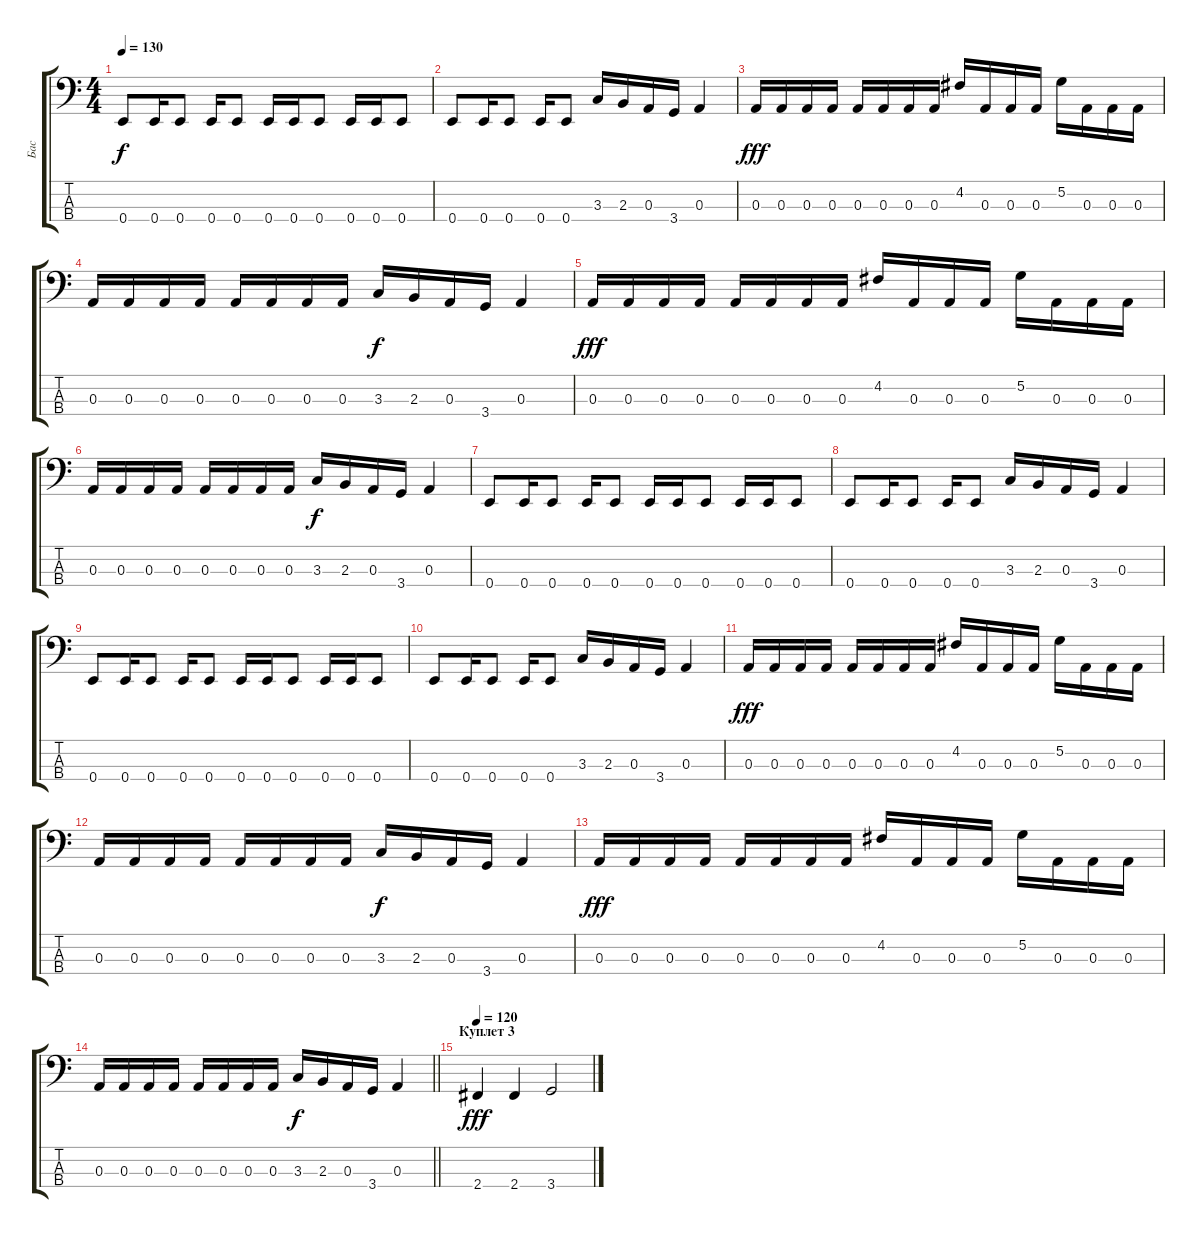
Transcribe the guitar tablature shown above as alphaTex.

\track ("Бас" "Бас") {instrument electricbassfinger}
\staff {score tabs}
\tuning (G2 D2 A1 E1) {hide}
\ts (4 4)
\tempo 130
\clef f4
\ks c
0.4.8{dy f} 0.4.16 0.4.8 0.4.16 0.4.8 0.4.16 0.4.16 0.4.8 0.4.16 0.4.16 0.4.8 |
0.4.8 0.4.16 0.4.8 0.4.16 0.4.8 3.3.16 2.3.16 0.3.16 3.4.16 0.3.4 |
0.3.16{dy fff} 0.3.16 0.3.16 0.3.16 0.3.16 0.3.16 0.3.16 0.3.16 4.2.16 0.3.16 0.3.16 0.3.16 5.2.16 0.3.16 0.3.16 0.3.16 |
0.3.16 0.3.16 0.3.16 0.3.16 0.3.16 0.3.16 0.3.16 0.3.16 3.3.16{dy f} 2.3.16 0.3.16 3.4.16 0.3.4 |
0.3.16{dy fff} 0.3.16 0.3.16 0.3.16 0.3.16 0.3.16 0.3.16 0.3.16 4.2.16 0.3.16 0.3.16 0.3.16 5.2.16 0.3.16 0.3.16 0.3.16 |
0.3.16 0.3.16 0.3.16 0.3.16 0.3.16 0.3.16 0.3.16 0.3.16 3.3.16{dy f} 2.3.16 0.3.16 3.4.16 0.3.4 |
0.4.8 0.4.16 0.4.8 0.4.16 0.4.8 0.4.16 0.4.16 0.4.8 0.4.16 0.4.16 0.4.8 |
0.4.8 0.4.16 0.4.8 0.4.16 0.4.8 3.3.16 2.3.16 0.3.16 3.4.16 0.3.4 |
0.4.8 0.4.16 0.4.8 0.4.16 0.4.8 0.4.16 0.4.16 0.4.8 0.4.16 0.4.16 0.4.8 |
0.4.8 0.4.16 0.4.8 0.4.16 0.4.8 3.3.16 2.3.16 0.3.16 3.4.16 0.3.4 |
0.3.16{dy fff} 0.3.16 0.3.16 0.3.16 0.3.16 0.3.16 0.3.16 0.3.16 4.2.16 0.3.16 0.3.16 0.3.16 5.2.16 0.3.16 0.3.16 0.3.16 |
0.3.16 0.3.16 0.3.16 0.3.16 0.3.16 0.3.16 0.3.16 0.3.16 3.3.16{dy f} 2.3.16 0.3.16 3.4.16 0.3.4 |
0.3.16{dy fff} 0.3.16 0.3.16 0.3.16 0.3.16 0.3.16 0.3.16 0.3.16 4.2.16 0.3.16 0.3.16 0.3.16 5.2.16 0.3.16 0.3.16 0.3.16 |
\barLineRight lightlight
0.3.16 0.3.16 0.3.16 0.3.16 0.3.16 0.3.16 0.3.16 0.3.16 3.3.16{dy f} 2.3.16 0.3.16 3.4.16 0.3.4 |
\section ("" "Куплет 3")
\tempo 120
2.4.4{dy fff} 2.4.4 3.4.2
